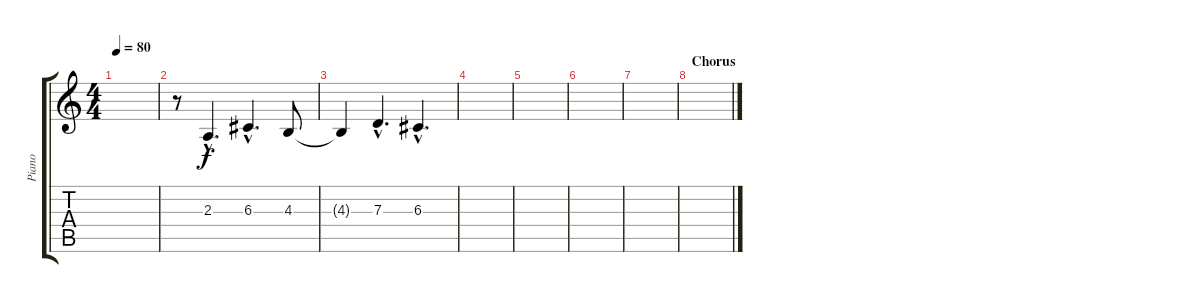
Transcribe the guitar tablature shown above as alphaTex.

\track ("Piano" "Piano") {instrument acousticgrandpiano}
\staff {score tabs}
\tuning (E4 B3 G3 D3 A2 E2) {hide}
\ts (4 4)
\tempo 80
\clef g2
\ks c
|
r.8 2.3{hac}.4{d} 6.3{hac}.4{d} 4.3.8 |
4.3{t}.4 7.3{hac}.4{d} 6.3{hac}.4{d} |
|
|
|
|
\section ("" "Chorus")
